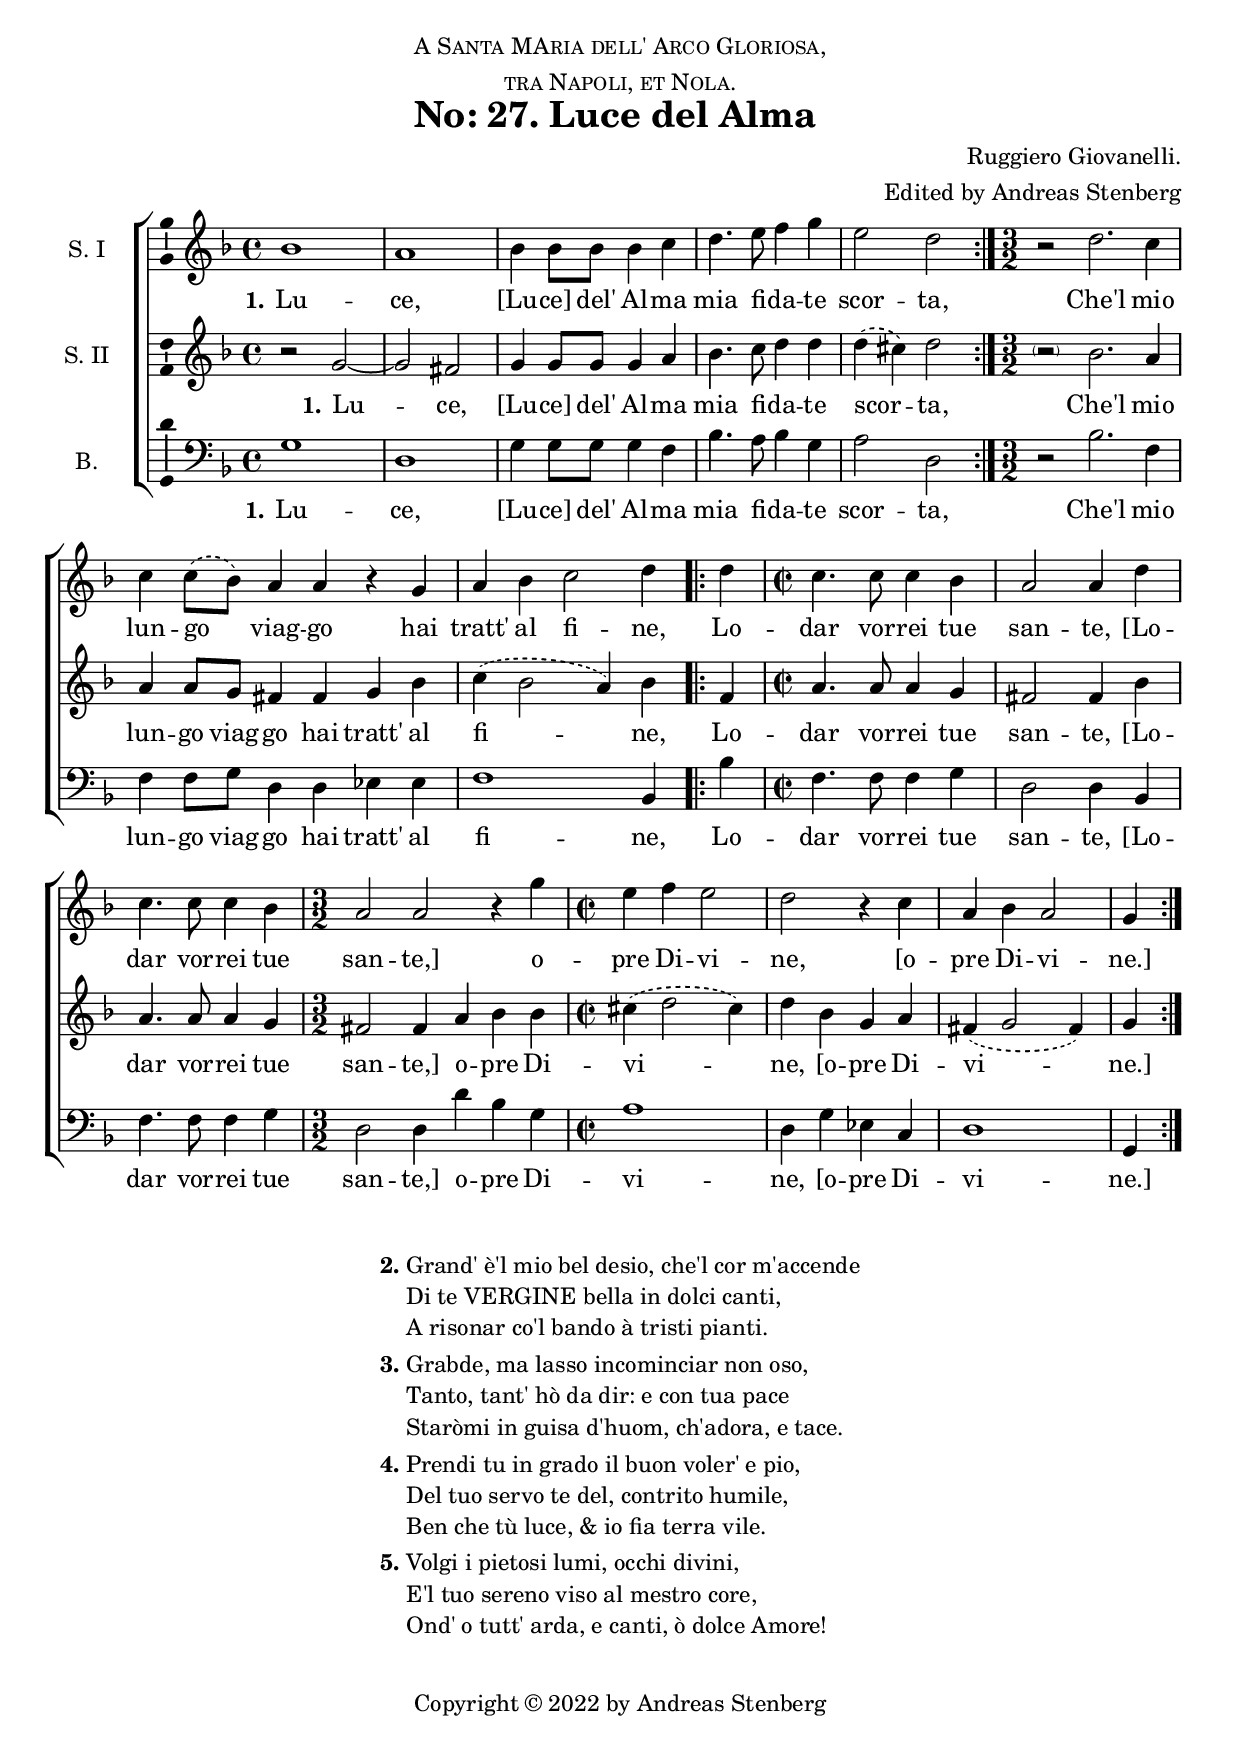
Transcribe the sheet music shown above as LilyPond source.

\version "2.18.0"
\language "deutsch"
\paper {
  print-all-headers = ##t
  page-breaking = #ly:minimal-breaking
}
%\tocItem "No. 27, Luce, luce del' Alma mia fidate scorta"

\layout {
  \context {
    \Score
    \remove "Bar_number_engraver"
  }
}
  \header {
%    dedication = \markup { \center-column { \smallCaps "Prima parte" \concat { \smallCaps "Per S" \raise #0.5 { \tiny \smallCaps "ta" } \smallCaps " Maria del Porto" } \vspace #0.5  } }
%    title = "No: 19. Sorge dal sonno"
%    subtitle = "from “Tempio armonico della Beatissima Vergine ... 1599”"
%    composer = "C. Montemayar"
%    arranger = "Andreas Stenberg"
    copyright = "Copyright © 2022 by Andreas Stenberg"
    % Remove default LilyPond tagline
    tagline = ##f
  }

global = {
  \key f \major
  \time 4/4
  \set Timing.defaultBarType ="!"
}

chordNames = \chordmode {
  \global
  % Chords follow here.
  \set chordChanges =##t
  \repeat volta 2 {
    g1:m
    d2:sus4 d2
    g4:m g8:m g8:m g4:m f4
    b4. a8:m b4 g4:m
    a4:sus4 a4 d2:m
  }
  b2~ b2. f4
  f4 f8 g8:m d4 d4 es4 es4
  f4 b4/f f4:sus4 f4
  b4
  \repeat volta 2 {
    b4 f4. f8 f4 g4:m
    d2 d4 b4
    f4. f8 f4 g4:m
    d2 d4 d4 b4 g4:m
    a4 d4:m/a a4:sus4 a4
    d4:m g4:m es4 a4:dim
    d4 g4:m/d d4:sus4 d4
    g4:m
  }
}

sopranoOne = \relative c'' {
  \global
  % Music follows here.
  \slurDashed
  \repeat volta 2 {
    b1
    a1
    b4 b8 b8 b4 c4
    d4. e8 f4 g4
    e2 d2
  }
  \time 3/2
  r2
  d2. c4
  c4 c8( b8) a4 a4
  r4 g4 a4 b4
  c2 d4
  \repeat volta 2 {
    d4
    \time 2/2
    c4. c8
    c4 b4 a2
    a4 d4 c4. c8
    c4 b4
    \time 3/2
    a2
    a2 r4 g'4
    \time 2/2
    e4 f4 e2
    d2 r4 c4
    a4 b4 a2
    g4
  }
}

sopranoTwo = \relative c' {
  \global
  \slurDashed
  % Music follows here.
  \repeat volta 2 {
    r2 g'2~
    g2 fis2
    g4 g8 g8 g4 a4
    b4. c8 d4 d4
    d4( cis4) d2
  }
  \parenthesize r2
  b2. a4
  a4 a8 g8 fis4 fis4
  g4 b4 c4( b2 a4) b4
  \repeat volta 2 {
    f4
    a4. a8 a4 g4
    fis2 fis4b4
    a4. a8 a4 g4
    fis2 fis4 a4
    b4 b4 cis4( d2 cis4) d4 b4
    g4 a4 fis4( g2 fis4) g4
  }
}

bass = \relative c {
  \global
  \slurDashed
  % Music follows here.
  \repeat volta 2 {
    g'1
    d1
    g4 g8 g8 g4 f4
    b4. a8 b4 g4
    a2 d,2
  }
  r2 b'2. f4 f4 f8 g8
  d4 d4 es4 es4
  f1
  b,4
  \repeat volta 2 {
    b'4
    f4. f8 f4 g4
    d2 d4 b4
    f'4. f8 f4 g4
    d2 d4 d'4
    b4 g4 a1 d,4 g4
    es4 c4 d1
    g,4
  }
}

sopranoOneVerse = \lyricmode {
  % Lyrics follow here.
  \set stanza = "1."
  Lu -- ce, "[Lu" -- "ce]" del' Al -- ma mia fi -- da -- te scor -- ta,
  Che'l mio lun -- go viag -- go hai tratt' al fi -- ne,
  Lo -- dar vor -- rei tue san -- te,
  "[Lo" -- dar vor -- rei tue san -- "te,]"
  o -- pre Di -- vi -- ne, "[o" -- pre Di -- vi -- "ne.]"
}

sopranoTwoVerse = \lyricmode {
  % Lyrics follow here.
  \set stanza = "1."
  Lu -- ce, "[Lu" -- "ce]" del' Al -- ma mia fi -- da -- te scor -- ta,
  Che'l mio lun -- go viag -- go hai tratt' al fi -- ne,
  Lo -- dar vor -- rei tue san -- te,
  "[Lo" -- dar vor -- rei tue san -- "te,]"
  o -- pre Di -- vi -- ne, "[o" -- pre Di -- vi -- "ne.]"
}

bassVerse = \lyricmode {
  % Lyrics follow here.
  \set stanza = "1."
  Lu -- ce, "[Lu" -- "ce]" del' Al -- ma mia fi -- da -- te scor -- ta,
  Che'l mio lun -- go viag -- go hai tratt' al fi -- ne,
  Lo -- dar vor -- rei tue san -- te,
  "[Lo" -- dar vor -- rei tue san -- "te,]"
  o -- pre Di -- vi -- ne, "[o" -- pre Di -- vi -- "ne.]"
}

rehearsalMidi = #
(define-music-function
 (parser location name midiInstrument lyrics) (string? string? ly:music?)
 #{
   \unfoldRepeats <<
     \new Staff = "soprano1" \new Voice = "soprano1" { \sopranoOne }
     \new Staff = "soprano2" \new Voice = "soprano2" { \sopranoTwo }
     \new Staff = "bass" \new Voice = "bass" { \bass }
     \context Staff = $name {
       \set Score.midiMinimumVolume = #0.5
       \set Score.midiMaximumVolume = #0.5
       \set Score.tempoWholesPerMinute = #(ly:make-moment 100 4)
       \set Staff.midiMinimumVolume = #0.8
       \set Staff.midiMaximumVolume = #1.0
       \set Staff.midiInstrument = $midiInstrument
     }
     \new Lyrics \with {
       alignBelowContext = $name
     } \lyricsto $name $lyrics
   >>
 #})

chordsPart =  \new ChordNames \with { midiInstrument = "acoustic guitar (nylon)"
} \chordNames

choirPart = \new ChoirStaff <<
  \new Staff \with {
    midiInstrument = "choir aahs"
    instrumentName = "S. I"
    \consists "Ambitus_engraver"
  } { \sopranoOne }
  \addlyrics { \sopranoOneVerse }
  \new Staff \with {
    midiInstrument = "choir aahs"
    instrumentName = "S. II"
    \consists "Ambitus_engraver"
  } { \sopranoTwo }
  \addlyrics { \sopranoTwoVerse }
  \new Staff \with {
    midiInstrument = "choir aahs"
    instrumentName = "B."
    \clef "bass"
    \consists "Ambitus_engraver"
  } { \bass }
  \addlyrics { \bassVerse }
>>

\score {
  <<
%    \chordsPart
    \choirPart
  >>
  \layout { }
  \header {
    dedication = \markup {
      \center-column {
        \smallCaps "A Santa MAria dell' Arco Gloriosa,"
        \smallCaps "tra Napoli, et Nola."
         \vspace #0.2
      }
    }
    title = "No: 27. Luce del Alma "
    %  subtitle = "from “Tempio armonico della Beatissima Vergine ... 1599”"
    composer = "Ruggiero Giovanelli."
    arranger = "Edited by Andreas Stenberg"
    % Remove default LilyPond tagline
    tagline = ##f
  }
}
\score {
  \unfoldRepeats
  <<
    \chordsPart
    \choirPart
  >>
  \midi {
    \tempo 4=180
  }
}

% Rehearsal MIDI files:
\book {
  \bookOutputSuffix "soprano1"
  \score {
    \rehearsalMidi "soprano1" "soprano sax" \sopranoOneVerse
    \midi { }
  }
}

\book {
  \bookOutputSuffix "soprano2"
  \score {
    \rehearsalMidi "soprano2" "soprano sax" \sopranoTwoVerse
    \midi { }
  }
}

\book {
  \bookOutputSuffix "bass"
  \score {
    \rehearsalMidi "bass" "soprano sax" \bassVerse
    \midi { }
  }
}


\markup {
  \column {
    \vspace #1.0
    \fill-line {
      \column {
        \line { \bold "2." \justify-string #"Grand' è'l mio bel desio, che'l cor m'accende

Di te VERGINE bella in dolci canti,

A risonar co'l bando à tristi pianti."  }
        \vspace #0.5
        \line { \bold "3." \justify-string #"Grabde, ma lasso incominciar non oso,

Tanto, tant' hò da dir: e con tua pace

Staròmi in guisa d'huom, ch'adora, e tace."  }
        \vspace #0.5
        \line { \bold "4." \justify-string #"Prendi tu in grado il buon voler' e pio,

Del tuo servo te del, contrito humile,

Ben che tù luce, & io fia terra vile."  }
        \vspace #0.5
        \line { \bold "5." \justify-string #"Volgi i pietosi lumi, occhi divini,

E'l tuo sereno viso al mestro core,

Ond' o tutt' arda, e canti, ò dolce Amore!"  }
        \vspace #1.5
      }
    }
  }
}
\markup {
  \column {
    \fill-line {
      \column {

        \line { \bold "6." \justify-string #"L'Arco tuo ricopra, e mi disenda

Da faette del Ciel, di fiamme ardenti,

E scudo mi fia sempre à miei tormenti."  }
        \vspace #0.5
        \line { \bold "7." \justify-string #"Madre di vero DIO, clemente, e pia,

I miei prieghi, e sospir benigna intendi,

E'n morte al caro Figlio in ciel mi rendi."  }
        \vspace #0.5

        \vspace #0.5
      }
    }
  }
}